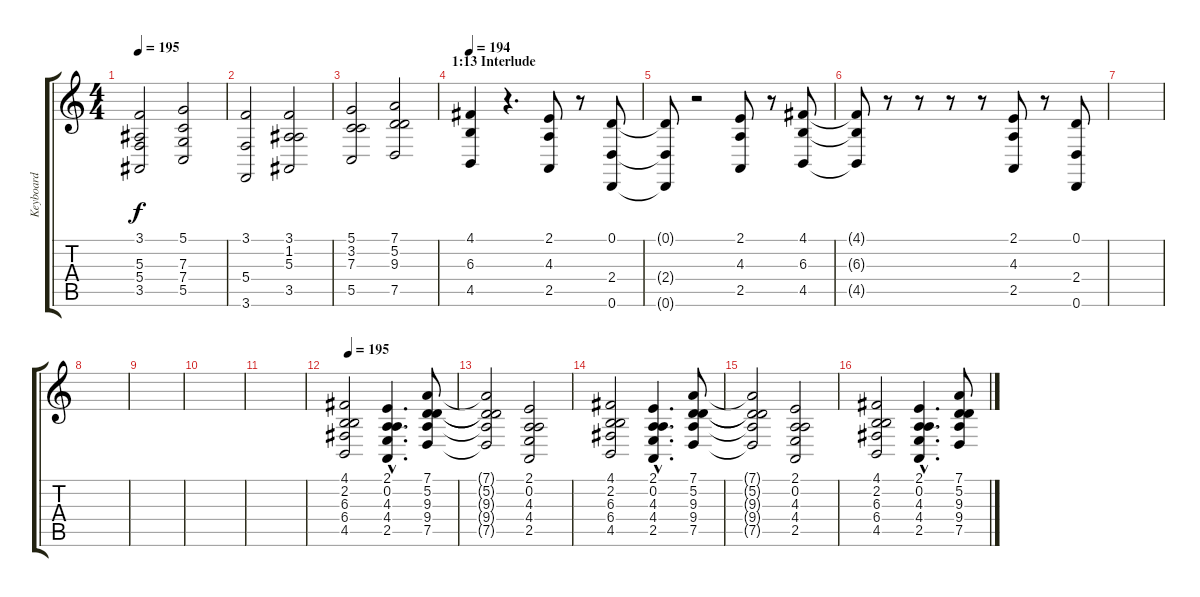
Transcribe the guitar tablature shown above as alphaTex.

\track ("Keyboard" "Keyboard") {instrument fx4atmosphere}
\staff {score tabs}
\tuning (D4 A3 F3 C3 G2 D2) {hide}
\ts (4 4)
\tempo 195
\clef g2
\ks c
(3.1 5.3 5.4 3.5).2{dy f instrument choiraahs} (5.1 7.3 7.4 5.5).2 |
(3.1 5.4 3.6).2 (3.1 1.2 5.3 3.5).2 |
(5.1 3.2 7.3 5.5).2 (7.1 5.2 9.3 7.5).2 |
\section ("" "1:13 Interlude")
\tempo 194
(4.1 6.3 4.5).4{volume 11 instrument orchestrahit} r.4{d} (2.1 4.3 2.5).8 r.8 (0.1 2.4 0.6).8 |
(0.1{t} 2.4{t} 0.6{t}).8 r.2 (2.1 4.3 2.5).8 r.8 (4.1 6.3 4.5).8 |
(4.1{t} 6.3{t} 4.5{t}).8 r.8 r.8 r.8 r.8 (2.1 4.3 2.5).8 r.8 (0.1 2.4 0.6).8 |
|
|
|
|
|
\tempo 195
(4.1 2.2 6.3 6.4 4.5).2{instrument choiraahs} (2.1{hac} 0.2{hac} 4.3{hac} 4.4{hac} 2.5{hac}).4{d} (7.1 5.2 9.3 9.4 7.5).8 |
(7.1{t} 5.2{t} 9.3{t} 9.4{t} 7.5{t}).2 (2.1 0.2 4.3 4.4 2.5).2 |
(4.1 2.2 6.3 6.4 4.5).2{instrument choiraahs} (2.1{hac} 0.2{hac} 4.3{hac} 4.4{hac} 2.5{hac}).4{d} (7.1 5.2 9.3 9.4 7.5).8 |
(7.1{t} 5.2{t} 9.3{t} 9.4{t} 7.5{t}).2 (2.1 0.2 4.3 4.4 2.5).2 |
(4.1 2.2 6.3 6.4 4.5).2{instrument choiraahs} (2.1{hac} 0.2{hac} 4.3{hac} 4.4{hac} 2.5{hac}).4{d} (7.1 5.2 9.3 9.4 7.5).8
